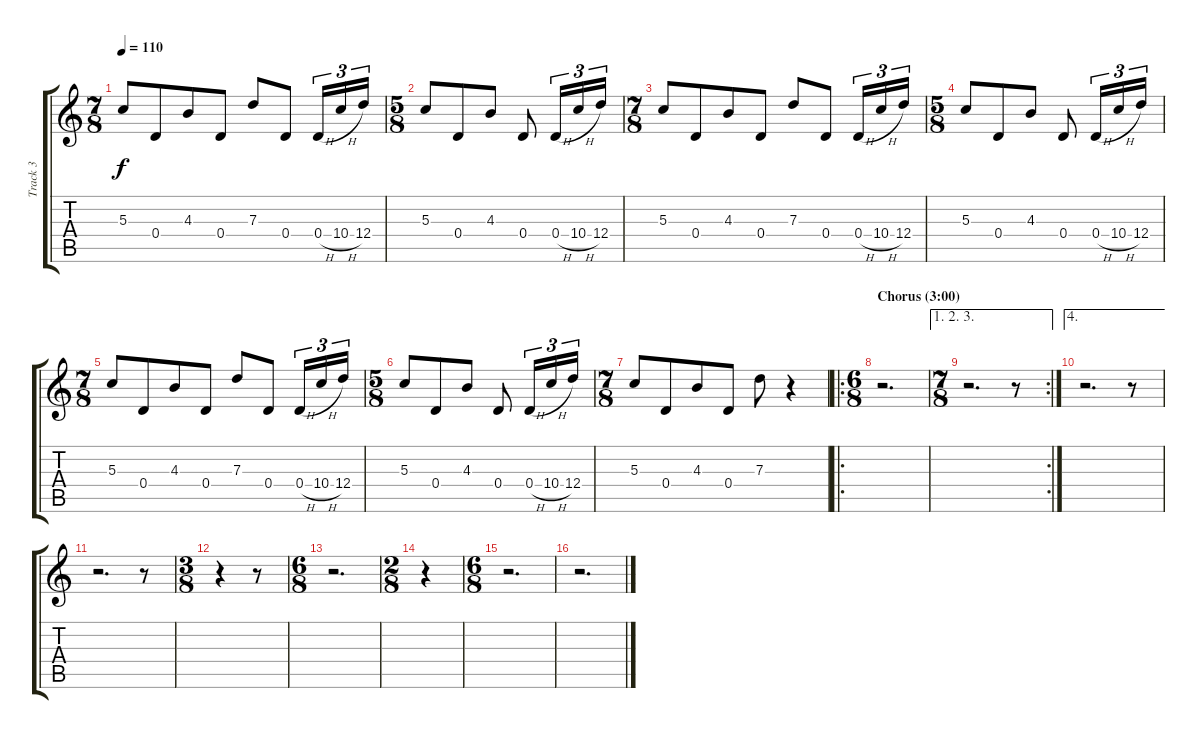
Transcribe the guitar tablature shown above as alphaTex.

\track ("Track 3" "Track 3") {instrument electricguitarmuted}
\staff {score tabs}
\tuning (E4 B3 G3 D3 A2 D2) {hide}
\ts (7 8)
\tempo 110
\clef g2
\ks c
5.3.8{dy f} 0.4.8 4.3.8 0.4.8 7.3.8 0.4.8 0.4{h}.16{tu (3 2)} 10.4{h}.16{tu (3 2)} 12.4.16{tu (3 2)} |
\ts (5 8)
5.3.8 0.4.8 4.3.8 0.4.8 0.4{h}.16{tu (3 2)} 10.4{h}.16{tu (3 2)} 12.4.16{tu (3 2)} |
\ts (7 8)
5.3.8 0.4.8 4.3.8 0.4.8 7.3.8 0.4.8 0.4{h}.16{tu (3 2)} 10.4{h}.16{tu (3 2)} 12.4.16{tu (3 2)} |
\ts (5 8)
5.3.8 0.4.8 4.3.8 0.4.8 0.4{h}.16{tu (3 2)} 10.4{h}.16{tu (3 2)} 12.4.16{tu (3 2)} |
\ts (7 8)
5.3.8 0.4.8 4.3.8 0.4.8 7.3.8 0.4.8 0.4{h}.16{tu (3 2)} 10.4{h}.16{tu (3 2)} 12.4.16{tu (3 2)} |
\ts (5 8)
5.3.8 0.4.8 4.3.8 0.4.8 0.4{h}.16{tu (3 2)} 10.4{h}.16{tu (3 2)} 12.4.16{tu (3 2)} |
\ts (7 8)
5.3.8 0.4.8 4.3.8 0.4.8 7.3.8 r.4 |
\ro
\ts (6 8)
\section ("" "Chorus (3:00)")
r.2{d} |
\ae (1 2 3)
\rc 2
\ts (7 8)
r.2{d} r.8 |
\ae 4
r.2{d} r.8 |
r.2{d} r.8 |
\ts (3 8)
r.4 r.8 |
\ts (6 8)
r.2{d} |
\ts (2 8)
r.4 |
\ts (6 8)
r.2{d} |
r.2{d}
